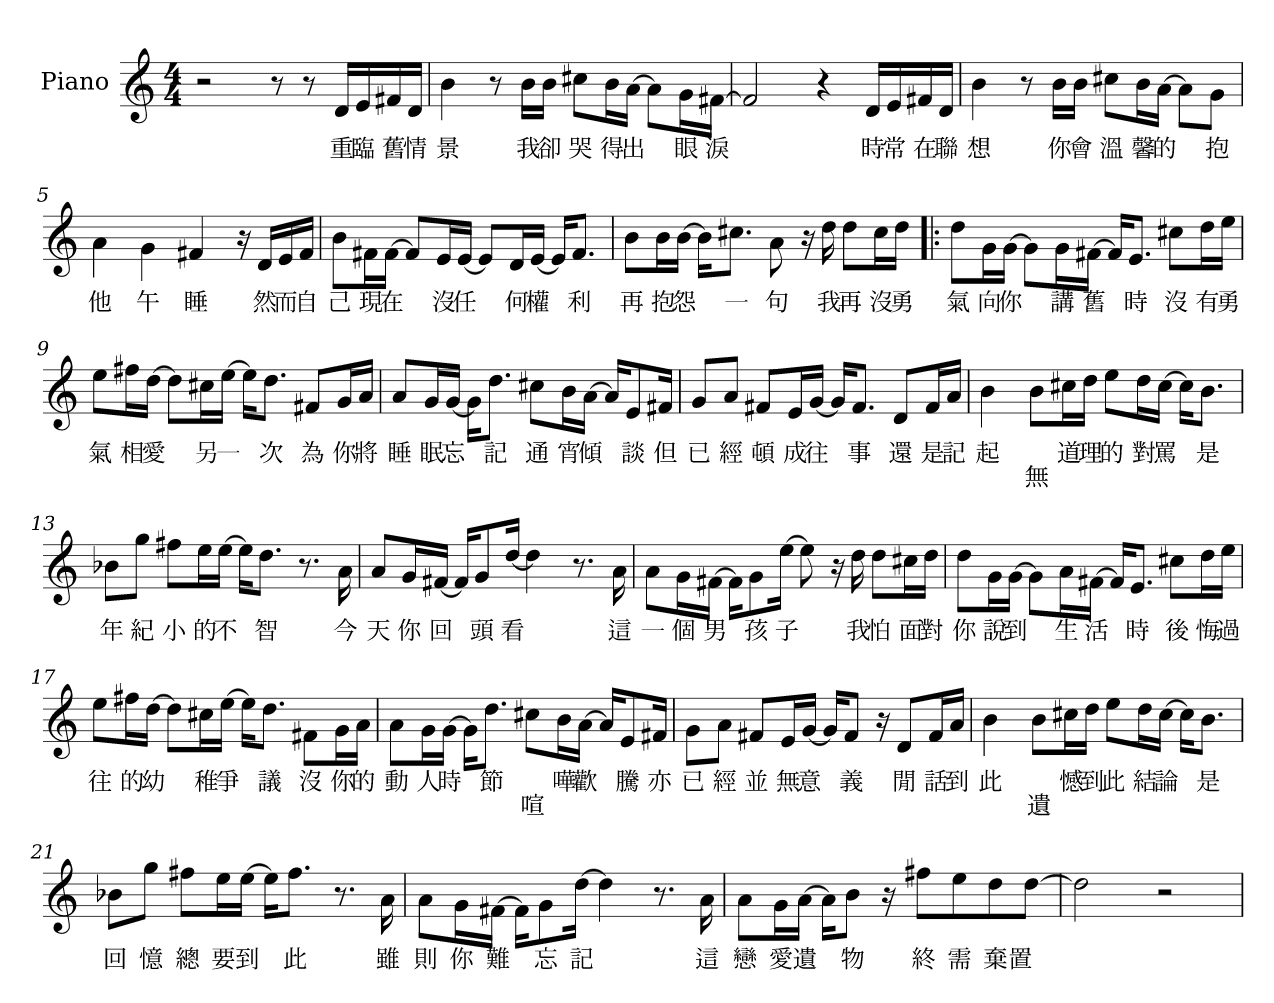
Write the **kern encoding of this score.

**kern	**text	**text
*part1	*part1	*part1
*staff1	*staff1	*staff1
*I"Piano	*	*
*I'Pno	*	*
*clefG2	*	*
*k[]	*	*
*M4/4	*	*
=1	=1	=1
2r	.	.
8r	.	.
8r	.	.
!	!LO:LY:b	!
16d/LL	重	.
!	!LO:LY:b	!
16e/	臨	.
!	!LO:LY:b	!
16f#/	舊	.
!	!LO:LY:b	!
16d/JJ	情	.
=2	=2	=2
!	!LO:LY:b	!
4b\	景	.
8r	.	.
!	!LO:LY:b	!
16b\LL	我	.
!	!LO:LY:b	!
16b\JJ	卻	.
!	!LO:LY:b	!
8cc#\L	哭	.
!	!LO:LY:b	!
16b\L	得	.
!	!LO:LY:b	!
[16a\JJ	出	.
8a\L]	.	.
!	!LO:LY:b	!
16g\L	眼	.
!	!LO:LY:b	!
[16f#\JJ	淚	.
=3	=3	=3
2f#/]	.	.
4r	.	.
!	!LO:LY:b	!
16d/LL	時	.
!	!LO:LY:b	!
16e/	常	.
!	!LO:LY:b	!
16f#/	在	.
!	!LO:LY:b	!
16d/JJ	聯	.
!!LO:LB:g=z
=4	=4	=4
!	!LO:LY:b	!
4b\	想	.
8r	.	.
!	!LO:LY:b	!
16b\LL	你	.
!	!LO:LY:b	!
16b\JJ	會	.
!	!LO:LY:b	!
8cc#\L	溫	.
!	!LO:LY:b	!
16b\L	馨	.
!	!LO:LY:b	!
[16a\JJ	的	.
8a\L]	.	.
!	!LO:LY:b	!
8g\J	抱	.
=5	=5	=5
!	!LO:LY:b	!
4a\	他	.
!	!LO:LY:b	!
4g\	午	.
!	!LO:LY:b	!
4f#/	睡	.
16r	.	.
!	!LO:LY:b	!
16d/LL	然	.
!	!LO:LY:b	!
16e/	而	.
!	!LO:LY:b	!
16f#/JJ	自	.
=6	=6	=6
!	!LO:LY:b	!
8b\L	己	.
!	!LO:LY:b	!
16f#\L	現	.
!	!LO:LY:b	!
[16f#\JJ	在	.
8f#/L]	.	.
!	!LO:LY:b	!
16e/L	沒	.
!	!LO:LY:b	!
[16e/JJ	任	.
8e/L]	.	.
!	!LO:LY:b	!
16d/L	何	.
!	!LO:LY:b	!
[16e/JJ	權	.
16e/KL]	.	.
!	!LO:LY:b	!
8.f#/J	利	.
!!LO:LB:g=z
=7	=7	=7
!	!LO:LY:b	!
8b\L	再	.
!	!LO:LY:b	!
16b\L	抱	.
!	!LO:LY:b	!
[16b\JJ	怨	.
16b\KL]	.	.
!	!LO:LY:b	!
8.cc#\J	一	.
!	!LO:LY:b	!
8a\	句	.
16r	.	.
!	!LO:LY:b	!
16dd\	我	.
!	!LO:LY:b	!
8dd\L	再	.
!	!LO:LY:b	!
16cc#\L	沒	.
!	!LO:LY:b	!
16dd\JJ	勇	.
=7X1!|:	=7X1!|:	=7X1!|:
!	!LO:LY:b	!
8dd\L	氣	.
!	!LO:LY:b	!
16g\L	向	.
!	!LO:LY:b	!
[16g\JJ	你	.
8g\L]	.	.
!	!LO:LY:b	!
16g\L	講	.
!	!LO:LY:b	!
[16f#\JJ	舊	.
16f#/KL]	.	.
!	!LO:LY:b	!
8.e/J	時	.
!	!LO:LY:b	!
8cc#\L	沒	.
!	!LO:LY:b	!
16dd\L	有	.
!	!LO:LY:b	!
16ee\JJ	勇	.
=9	=9	=9
!	!LO:LY:b	!
8ee\L	氣	.
!	!LO:LY:b	!
16ff#\L	相	.
!	!LO:LY:b	!
[16dd\JJ	愛	.
8dd\L]	.	.
!	!LO:LY:b	!
16cc#\L	另	.
!	!LO:LY:b	!
[16ee\JJ	一	.
16ee\KL]	.	.
!	!LO:LY:b	!
8.dd\J	次	.
!	!LO:LY:b	!
8f#/L	為	.
!	!LO:LY:b	!
16g/L	你	.
!	!LO:LY:b	!
16a/JJ	將	.
!!LO:LB:g=z
=10	=10	=10
!	!LO:LY:b	!
8a/L	睡	.
!	!LO:LY:b	!
16g/L	眠	.
!	!LO:LY:b	!
[16g/JJ	忘	.
16g\KL]	.	.
!	!LO:LY:b	!
8.dd\J	記	.
!	!LO:LY:b	!
8cc#\L	通	.
!	!LO:LY:b	!
16b\L	宵	.
!	!LO:LY:b	!
[16a\JJ	傾	.
16a/KL]	.	.
!	!LO:LY:b	!
8e/	談	.
!	!LO:LY:b	!
16f#/Jk	但	.
=11	=11	=11
!	!LO:LY:b	!
8g/L	已	.
!	!LO:LY:b	!
8a/J	經	.
!	!LO:LY:b	!
8f#/L	頓	.
!	!LO:LY:b	!
16e/L	成	.
!	!LO:LY:b	!
[16g/JJ	往	.
16g/KL]	.	.
!	!LO:LY:b	!
8.f#/J	事	.
!	!LO:LY:b	!
8d/L	還	.
!	!LO:LY:b	!
16f#/L	是	.
!	!LO:LY:b	!
16a/JJ	記	.
=12	=12	=12
!	!LO:LY:b	!
4b\	起	.
!	!LO:LY:b	!LO:LY:b
8b\L	.	無
!	!LO:LY:b	!
16cc#\L	道	.
!	!LO:LY:b	!
16dd\JJ	理	.
!	!LO:LY:b	!
8ee\L	的	.
!	!LO:LY:b	!
16dd\L	對	.
!	!LO:LY:b	!
[16cc#\JJ	罵	.
16cc#\KL]	.	.
!	!LO:LY:b	!
8.b\J	是	.
!!LO:LB:g=z
=13	=13	=13
!	!LO:LY:b	!
8b-X\L	年	.
!	!LO:LY:b	!
8gg\J	紀	.
!	!LO:LY:b	!
8ff#\L	小	.
!	!LO:LY:b	!
16ee\L	的	.
!	!LO:LY:b	!
[16ee\JJ	不	.
16ee\KL]	.	.
!	!LO:LY:b	!
8.dd\J	智	.
8.r	.	.
!	!LO:LY:b	!
16a\	今	.
=14	=14	=14
!	!LO:LY:b	!
8a/L	天	.
!	!LO:LY:b	!
16g/L	你	.
!	!LO:LY:b	!
[16f#/JJ	回	.
16f#/KL]	.	.
!	!LO:LY:b	!
8g/	頭	.
!	!LO:LY:b	!
[16dd/Jk	看	.
4dd\]	.	.
8.r	.	.
!	!LO:LY:b	!
16a\	這	.
=15	=15	=15
!	!LO:LY:b	!
8a\L	一	.
!	!LO:LY:b	!
16g\L	個	.
!	!LO:LY:b	!
[16f#\JJ	男	.
16f#\KL]	.	.
!	!LO:LY:b	!
8g\	孩	.
!	!LO:LY:b	!
[16ee\Jk	子	.
8ee\]	.	.
16r	.	.
!	!LO:LY:b	!
16dd\	我	.
!	!LO:LY:b	!
8dd\L	怕	.
!	!LO:LY:b	!
16cc#\L	面	.
!	!LO:LY:b	!
16dd\JJ	對	.
!!LO:LB:g=z
=16	=16	=16
!	!LO:LY:b	!
8dd\L	你	.
!	!LO:LY:b	!
16g\L	說	.
!	!LO:LY:b	!
[16g\JJ	到	.
8g\L]	.	.
!	!LO:LY:b	!
16a\L	生	.
!	!LO:LY:b	!
[16f#\JJ	活	.
16f#/KL]	.	.
!	!LO:LY:b	!
8.e/J	時	.
!	!LO:LY:b	!
8cc#\L	後	.
!	!LO:LY:b	!
16dd\L	悔	.
!	!LO:LY:b	!
16ee\JJ	過	.
=17	=17	=17
!	!LO:LY:b	!
8ee\L	往	.
!	!LO:LY:b	!
16ff#\L	的	.
!	!LO:LY:b	!
[16dd\JJ	幼	.
8dd\L]	.	.
!	!LO:LY:b	!
16cc#\L	稚	.
!	!LO:LY:b	!
[16ee\JJ	爭	.
16ee\KL]	.	.
!	!LO:LY:b	!
8.dd\J	議	.
!	!LO:LY:b	!
8f#\L	沒	.
!	!LO:LY:b	!
16g\L	你	.
!	!LO:LY:b	!
16a\JJ	的	.
=18	=18	=18
!	!LO:LY:b	!
8a\L	動	.
!	!LO:LY:b	!
16g\L	人	.
!	!LO:LY:b	!
[16g\JJ	時	.
16g\KL]	.	.
!	!LO:LY:b	!
8.dd\J	節	.
!	!LO:LY:b	!LO:LY:b
8cc#\L	.	喧
!	!LO:LY:b	!
16b\L	嘩	.
!	!LO:LY:b	!
[16a\JJ	歡	.
16a/KL]	.	.
!	!LO:LY:b	!
8e/	騰	.
!	!LO:LY:b	!
16f#/Jk	亦	.
!!LO:LB:g=z
=19	=19	=19
!	!LO:LY:b	!
8g\L	已	.
!	!LO:LY:b	!
8a\J	經	.
!	!LO:LY:b	!
8f#/L	並	.
!	!LO:LY:b	!
16e/L	無	.
!	!LO:LY:b	!
[16g/JJ	意	.
16g/KL]	.	.
!	!LO:LY:b	!
8f#/J	義	.
16r	.	.
!	!LO:LY:b	!
8d/L	閒	.
!	!LO:LY:b	!
16f#/L	話	.
!	!LO:LY:b	!
16a/JJ	到	.
=20	=20	=20
!	!LO:LY:b	!
4b\	此	.
!	!LO:LY:b	!LO:LY:b
8b\L	.	遺
!	!LO:LY:b	!
16cc#\L	憾	.
!	!LO:LY:b	!
16dd\JJ	到	.
!	!LO:LY:b	!
8ee\L	此	.
!	!LO:LY:b	!
16dd\L	結	.
!	!LO:LY:b	!
[16cc#\JJ	論	.
16cc#\KL]	.	.
!	!LO:LY:b	!
8.b\J	是	.
=21	=21	=21
!	!LO:LY:b	!
8b-X\L	回	.
!	!LO:LY:b	!
8gg\J	憶	.
!	!LO:LY:b	!
8ff#\L	總	.
!	!LO:LY:b	!
16ee\L	要	.
!	!LO:LY:b	!
[16ee\JJ	到	.
16ee\KL]	.	.
!	!LO:LY:b	!
8.ff#\J	此	.
8.r	.	.
!	!LO:LY:b	!
16a\	雖	.
!!LO:LB:g=z
=22	=22	=22
!	!LO:LY:b	!
8a\L	則	.
!	!LO:LY:b	!
16g\L	你	.
!	!LO:LY:b	!
[16f#\JJ	難	.
16f#\KL]	.	.
!	!LO:LY:b	!
8g\	忘	.
!	!LO:LY:b	!
[16dd\Jk	記	.
4dd\]	.	.
8.r	.	.
!	!LO:LY:b	!
16a\	這	.
=23	=23	=23
!	!LO:LY:b	!
8a\L	戀	.
!	!LO:LY:b	!
16g\L	愛	.
!	!LO:LY:b	!
[16a\JJ	遺	.
16a\KL]	.	.
!	!LO:LY:b	!
8b\J	物	.
16r	.	.
!	!LO:LY:b	!
8ff#\L	終	.
!	!LO:LY:b	!
8ee\	需	.
!	!LO:LY:b	!
8dd\	棄	.
!	!LO:LY:b	!
[8dd\J	置	.
=24	=24	=24
2dd\]	.	.
2r	.	.
=	=	=
*-	*-	*-
